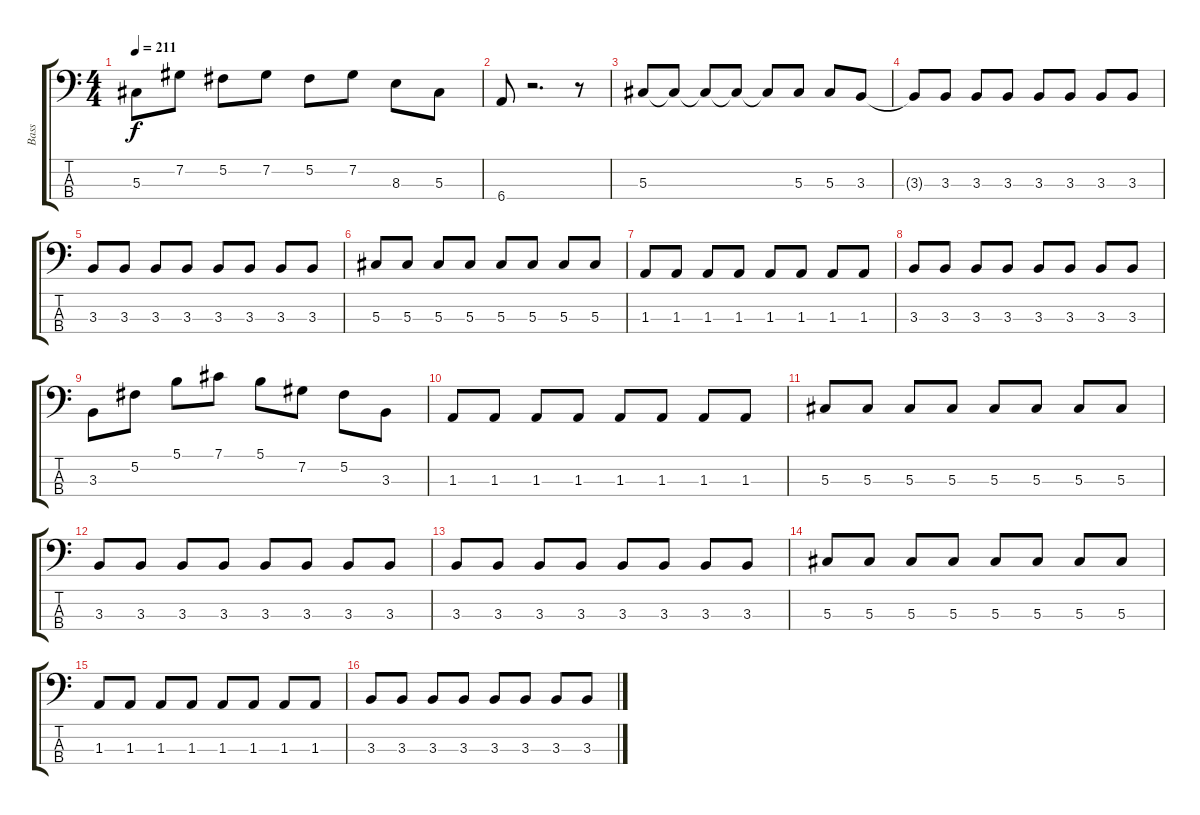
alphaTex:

\track ("Bass" "Bass") {instrument electricbassfinger}
\staff {score tabs}
\tuning (Gb2 Db2 Ab1 Eb1) {hide}
\ts (4 4)
\tempo 211
\clef f4
\ks c
5.3.8{dy f} 7.2.8 5.2.8 7.2.8 5.2.8 7.2.8 8.3.8 5.3.8 |
6.4.8 r.2{d} r.8 |
5.3.8 5.3{t}.8 5.3{t}.8 5.3{t}.8 5.3{t}.8 5.3.8 5.3.8 3.3.8 |
3.3{t}.8 3.3.8 3.3.8 3.3.8 3.3.8 3.3.8 3.3.8 3.3.8 |
3.3.8 3.3.8 3.3.8 3.3.8 3.3.8 3.3.8 3.3.8 3.3.8 |
5.3.8 5.3.8 5.3.8 5.3.8 5.3.8 5.3.8 5.3.8 5.3.8 |
1.3.8 1.3.8 1.3.8 1.3.8 1.3.8 1.3.8 1.3.8 1.3.8 |
3.3.8 3.3.8 3.3.8 3.3.8 3.3.8 3.3.8 3.3.8 3.3.8 |
3.3.8 5.2.8 5.1.8 7.1.8 5.1.8 7.2.8 5.2.8 3.3.8 |
1.3.8 1.3.8 1.3.8 1.3.8 1.3.8 1.3.8 1.3.8 1.3.8 |
5.3.8 5.3.8 5.3.8 5.3.8 5.3.8 5.3.8 5.3.8 5.3.8 |
3.3.8 3.3.8 3.3.8 3.3.8 3.3.8 3.3.8 3.3.8 3.3.8 |
3.3.8 3.3.8 3.3.8 3.3.8 3.3.8 3.3.8 3.3.8 3.3.8 |
5.3.8 5.3.8 5.3.8 5.3.8 5.3.8 5.3.8 5.3.8 5.3.8 |
1.3.8 1.3.8 1.3.8 1.3.8 1.3.8 1.3.8 1.3.8 1.3.8 |
3.3.8 3.3.8 3.3.8 3.3.8 3.3.8 3.3.8 3.3.8 3.3.8
